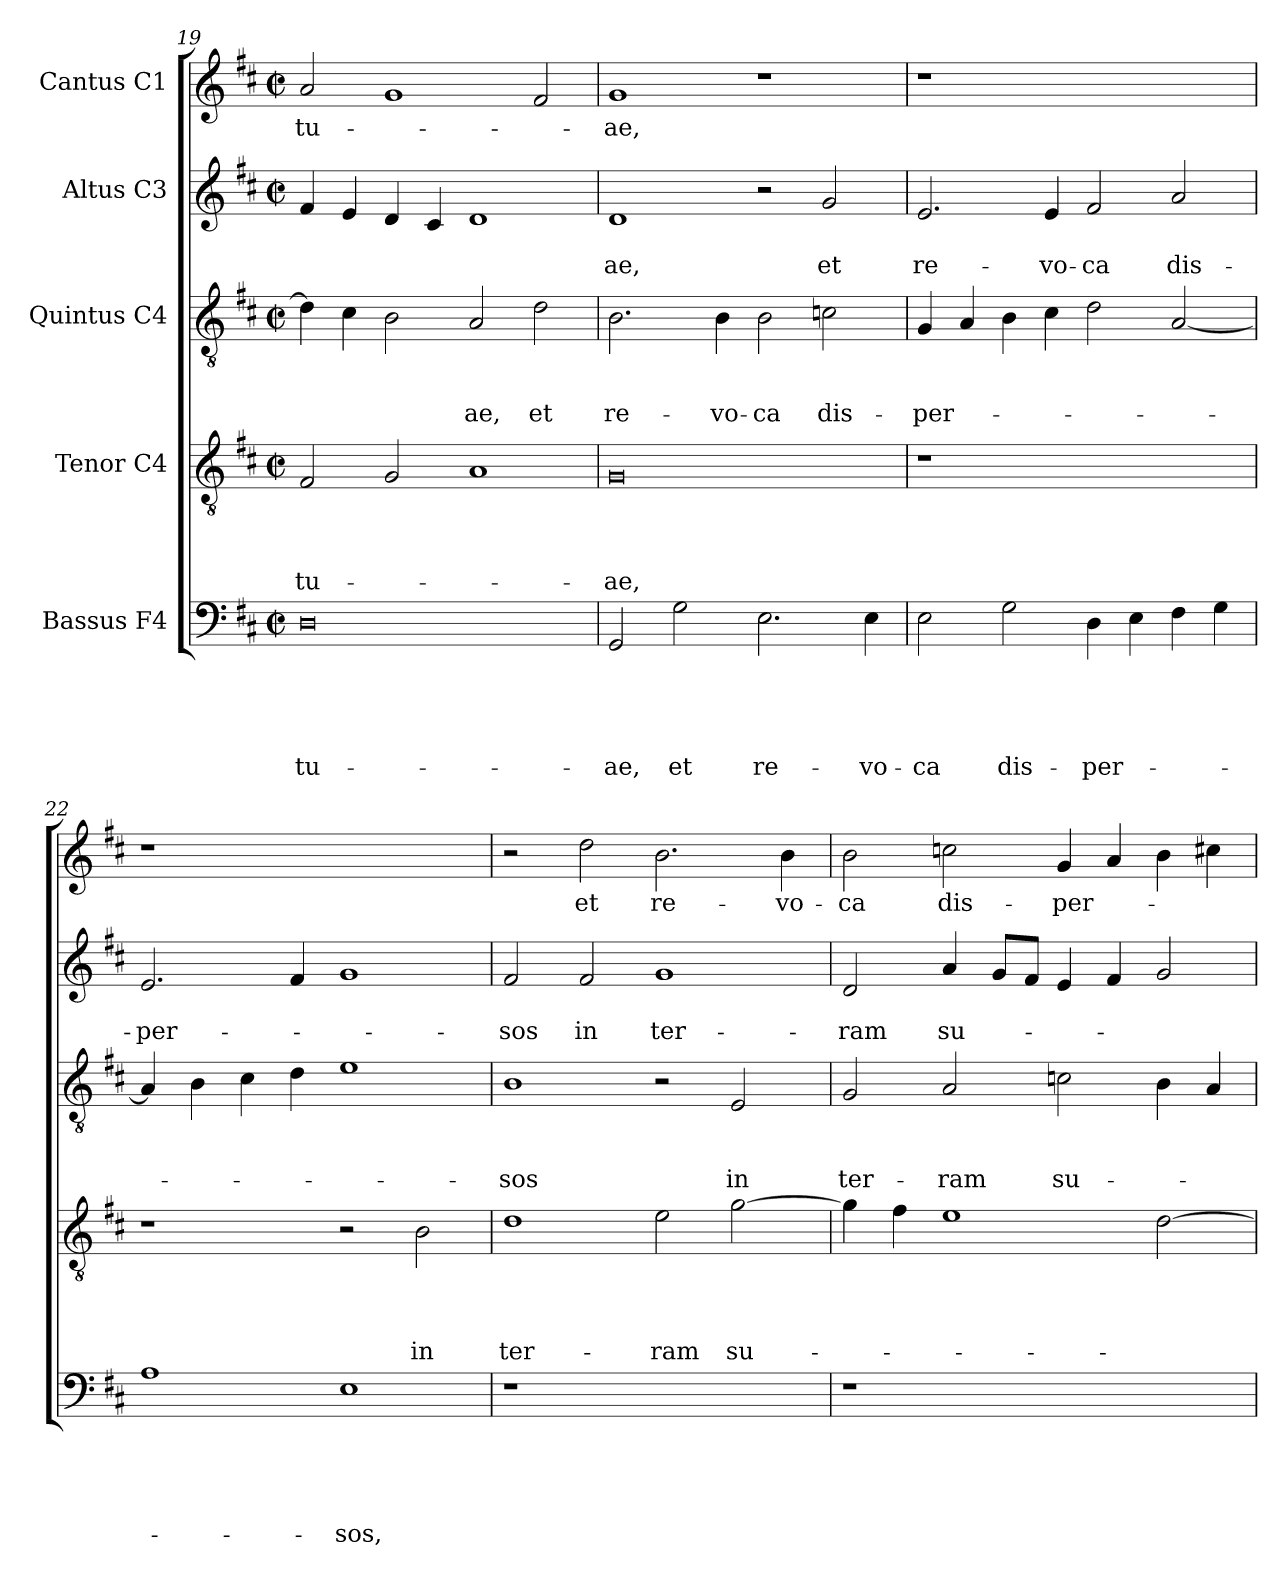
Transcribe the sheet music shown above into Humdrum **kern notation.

**kern	**text	**text	**text	**text	**text	**kern	**text	**text	**text	**text	**kern	**text	**text	**text	**kern	**text	**text	**kern	**text
*part5	*part5	*part5	*part5	*part5	*part5	*part4	*part4	*part4	*part4	*part4	*part3	*part3	*part3	*part3	*part2	*part2	*part2	*part1	*part1
*staff5	*staff5	*staff5	*staff5	*staff5	*staff5	*staff4	*staff4	*staff4	*staff4	*staff4	*staff3	*staff3	*staff3	*staff3	*staff2	*staff2	*staff2	*staff1	*staff1
*I"Bassus F4	*	*	*	*	*	*I"Tenor C4	*	*	*	*	*I"Quintus C4	*	*	*	*I"Altus C3	*	*	*I"Cantus C1	*
*clefF4	*	*	*	*	*	*clefGv2	*	*	*	*	*clefGv2	*	*	*	*clefG2	*	*	*clefG2	*
*k[f#c#]	*	*	*	*	*	*k[f#c#]	*	*	*	*	*k[f#c#]	*	*	*	*k[f#c#]	*	*	*k[f#c#]	*
*D:	*	*	*	*	*	*D:	*	*	*	*	*D:	*	*	*	*D:	*	*	*D:	*
*M2/2	*	*	*	*	*	*M2/2	*	*	*	*	*M2/2	*	*	*	*M2/2	*	*	*M2/2	*
*met(c|)	*	*	*	*	*	*met(c|)	*	*	*	*	*met(c|)	*	*	*	*met(c|)	*	*	*met(c|)	*
=19	=19	=19	=19	=19	=19	=19	=19	=19	=19	=19	=19	=19	=19	=19	=19	=19	=19	=19	=19
!	!	!	!	!	!LO:LY:b	!	!	!	!	!LO:LY:b	!	!	!	!	!	!	!	!	!LO:LY:b
0D	.	.	.	.	tu-	2F#/	.	.	.	tu-	4d\]	.	.	.	4f#/	.	.	2a/	tu-
.	.	.	.	.	.	.	.	.	.	.	4c#\	.	.	.	4e/	.	.	.	.
.	.	.	.	.	.	2G/	.	.	.	.	2B\	.	.	.	4d/	.	.	1g	.
.	.	.	.	.	.	.	.	.	.	.	.	.	.	.	4c#/	.	.	.	.
!	!	!	!	!	!	!	!	!	!	!	!	!	!	!LO:LY:b	!	!	!	!	!
.	.	.	.	.	.	1A	.	.	.	.	2A/	.	.	-ae,	1d	.	.	.	.
!	!	!	!	!	!	!	!	!	!	!	!	!	!	!LO:LY:b	!	!	!	!	!
.	.	.	.	.	.	.	.	.	.	.	2d\	.	.	et	.	.	.	2f#/	.
=20	=20	=20	=20	=20	=20	=20	=20	=20	=20	=20	=20	=20	=20	=20	=20	=20	=20	=20	=20
!	!	!	!	!	!LO:LY:b	!	!	!	!	!LO:LY:b	!	!	!	!LO:LY:b	!	!	!LO:LY:b	!	!LO:LY:b
2GG/	.	.	.	.	-ae,	0G	.	.	.	-ae,	2.B\	.	.	re-	1d	.	-ae,	1g	-ae,
!	!	!	!	!	!LO:LY:b	!	!	!	!	!	!	!	!	!	!	!	!	!	!
2G\	.	.	.	.	et	.	.	.	.	.	.	.	.	.	.	.	.	.	.
!	!	!	!	!	!	!	!	!	!	!	!	!	!	!LO:LY:b	!	!	!	!	!
.	.	.	.	.	.	.	.	.	.	.	4B\	.	.	-vo-	.	.	.	.	.
!	!	!	!	!	!LO:LY:b	!	!	!	!	!	!	!	!	!LO:LY:b	!	!	!	!	!
2.E\	.	.	.	.	re-	.	.	.	.	.	2B\	.	.	-ca	2r	.	.	1r	.
!	!	!	!	!	!	!	!	!	!	!	!	!	!	!LO:LY:b	!	!	!LO:LY:b	!	!
.	.	.	.	.	.	.	.	.	.	.	2cn\	.	.	dis-	2g/	.	et	.	.
!	!	!	!	!	!LO:LY:b	!	!	!	!	!	!	!	!	!	!	!	!	!	!
4E\	.	.	.	.	-vo-	.	.	.	.	.	.	.	.	.	.	.	.	.	.
=21	=21	=21	=21	=21	=21	=21	=21	=21	=21	=21	=21	=21	=21	=21	=21	=21	=21	=21	=21
!	!	!	!	!	!LO:LY:b	!	!	!	!	!	!	!	!	!LO:LY:b	!	!	!LO:LY:b	!	!
2E\	.	.	.	.	-ca	1r	.	.	.	.	4G/	.	.	-per-	2.e/	.	re-	1r	.
.	.	.	.	.	.	.	.	.	.	.	4A/	.	.	.	.	.	.	.	.
!	!	!	!	!	!LO:LY:b	!	!	!	!	!	!	!	!	!	!	!	!	!	!
2G\	.	.	.	.	dis-	.	.	.	.	.	4B\	.	.	.	.	.	.	.	.
!	!	!	!	!	!	!	!	!	!	!	!	!	!	!	!	!	!LO:LY:b	!	!
.	.	.	.	.	.	.	.	.	.	.	4c#\	.	.	.	4e/	.	-vo-	.	.
!	!	!	!	!	!LO:LY:b	!	!	!	!	!	!	!	!	!	!	!	!LO:LY:b	!	!
4D\	.	.	.	.	-per-	1ryy	.	.	.	.	2d\	.	.	.	2f#/	.	-ca	1ryy	.
4E\	.	.	.	.	.	.	.	.	.	.	.	.	.	.	.	.	.	.	.
!	!	!	!	!	!	!	!	!	!	!	!	!	!	!	!	!	!LO:LY:b	!	!
4F#\	.	.	.	.	.	.	.	.	.	.	[2A/	.	.	.	2a/	.	dis-	.	.
4G\	.	.	.	.	.	.	.	.	.	.	.	.	.	.	.	.	.	.	.
=22	=22	=22	=22	=22	=22	=22	=22	=22	=22	=22	=22	=22	=22	=22	=22	=22	=22	=22	=22
!	!	!	!	!	!	!	!	!	!	!	!	!	!	!	!	!	!LO:LY:b	!	!
1A	.	.	.	.	.	1r	.	.	.	.	4A/]	.	.	.	2.e/	.	-per-	1r	.
.	.	.	.	.	.	.	.	.	.	.	4B\	.	.	.	.	.	.	.	.
.	.	.	.	.	.	.	.	.	.	.	4c#\	.	.	.	.	.	.	.	.
.	.	.	.	.	.	.	.	.	.	.	4d\	.	.	.	4f#/	.	.	.	.
!	!	!	!	!	!LO:LY:b	!	!	!	!	!	!	!	!	!	!	!	!	!	!
1E	.	.	.	.	-sos,	2r	.	.	.	.	1e	.	.	.	1g	.	.	1ryy	.
!	!	!	!	!	!	!	!	!	!	!LO:LY:b	!	!	!	!	!	!	!	!	!
.	.	.	.	.	.	2B\	.	.	.	in	.	.	.	.	.	.	.	.	.
!!LO:PB:g=z
=23	=23	=23	=23	=23	=23	=23	=23	=23	=23	=23	=23	=23	=23	=23	=23	=23	=23	=23	=23
!	!	!	!	!	!	!	!	!	!	!LO:LY:b	!	!	!	!LO:LY:b	!	!	!LO:LY:b	!	!
1r	.	.	.	.	.	1d	.	.	.	ter-	1B	.	.	-sos	2f#/	.	-sos	2r	.
!	!	!	!	!	!	!	!	!	!	!	!	!	!	!	!	!	!LO:LY:b	!	!LO:LY:b
.	.	.	.	.	.	.	.	.	.	.	.	.	.	.	2f#/	.	in	2dd\	et
!	!	!	!	!	!	!	!	!	!	!LO:LY:b	!	!	!	!	!	!	!LO:LY:b	!	!LO:LY:b
1ryy	.	.	.	.	.	2e\	.	.	.	-ram	2r	.	.	.	1g	.	ter-	2.b\	re-
!	!	!	!	!	!	!	!	!	!	!LO:LY:b	!	!	!	!LO:LY:b	!	!	!	!	!
.	.	.	.	.	.	[2g\	.	.	.	su-	2E/	.	.	in	.	.	.	.	.
!	!	!	!	!	!	!	!	!	!	!	!	!	!	!	!	!	!	!	!LO:LY:b
.	.	.	.	.	.	.	.	.	.	.	.	.	.	.	.	.	.	4b\	-vo-
=24	=24	=24	=24	=24	=24	=24	=24	=24	=24	=24	=24	=24	=24	=24	=24	=24	=24	=24	=24
!	!	!	!	!	!	!	!	!	!	!	!	!	!	!LO:LY:b	!	!	!LO:LY:b	!	!LO:LY:b
1r	.	.	.	.	.	4g\]	.	.	.	.	2G/	.	.	ter-	2d/	.	-ram	2b\	-ca
.	.	.	.	.	.	4f#\	.	.	.	.	.	.	.	.	.	.	.	.	.
!	!	!	!	!	!	!	!	!	!	!	!	!	!	!LO:LY:b	!	!	!LO:LY:b	!	!LO:LY:b
.	.	.	.	.	.	1e	.	.	.	.	2A/	.	.	-ram	4a/	.	su-	2ccn\	dis-
.	.	.	.	.	.	.	.	.	.	.	.	.	.	.	8g/L	.	.	.	.
.	.	.	.	.	.	.	.	.	.	.	.	.	.	.	8f#/J	.	.	.	.
!	!	!	!	!	!	!	!	!	!	!	!	!	!	!LO:LY:b	!	!	!	!	!LO:LY:b
1ryy	.	.	.	.	.	.	.	.	.	.	2cn\	.	.	su-	4e/	.	.	4g/	-per-
.	.	.	.	.	.	.	.	.	.	.	.	.	.	.	4f#/	.	.	4a/	.
.	.	.	.	.	.	[2d\	.	.	.	.	4B\	.	.	.	2g/	.	.	4b\	.
.	.	.	.	.	.	.	.	.	.	.	4A/	.	.	.	.	.	.	4cc#X\	.
=	=	=	=	=	=	=	=	=	=	=	=	=	=	=	=	=	=	=	=
*-	*-	*-	*-	*-	*-	*-	*-	*-	*-	*-	*-	*-	*-	*-	*-	*-	*-	*-	*-
